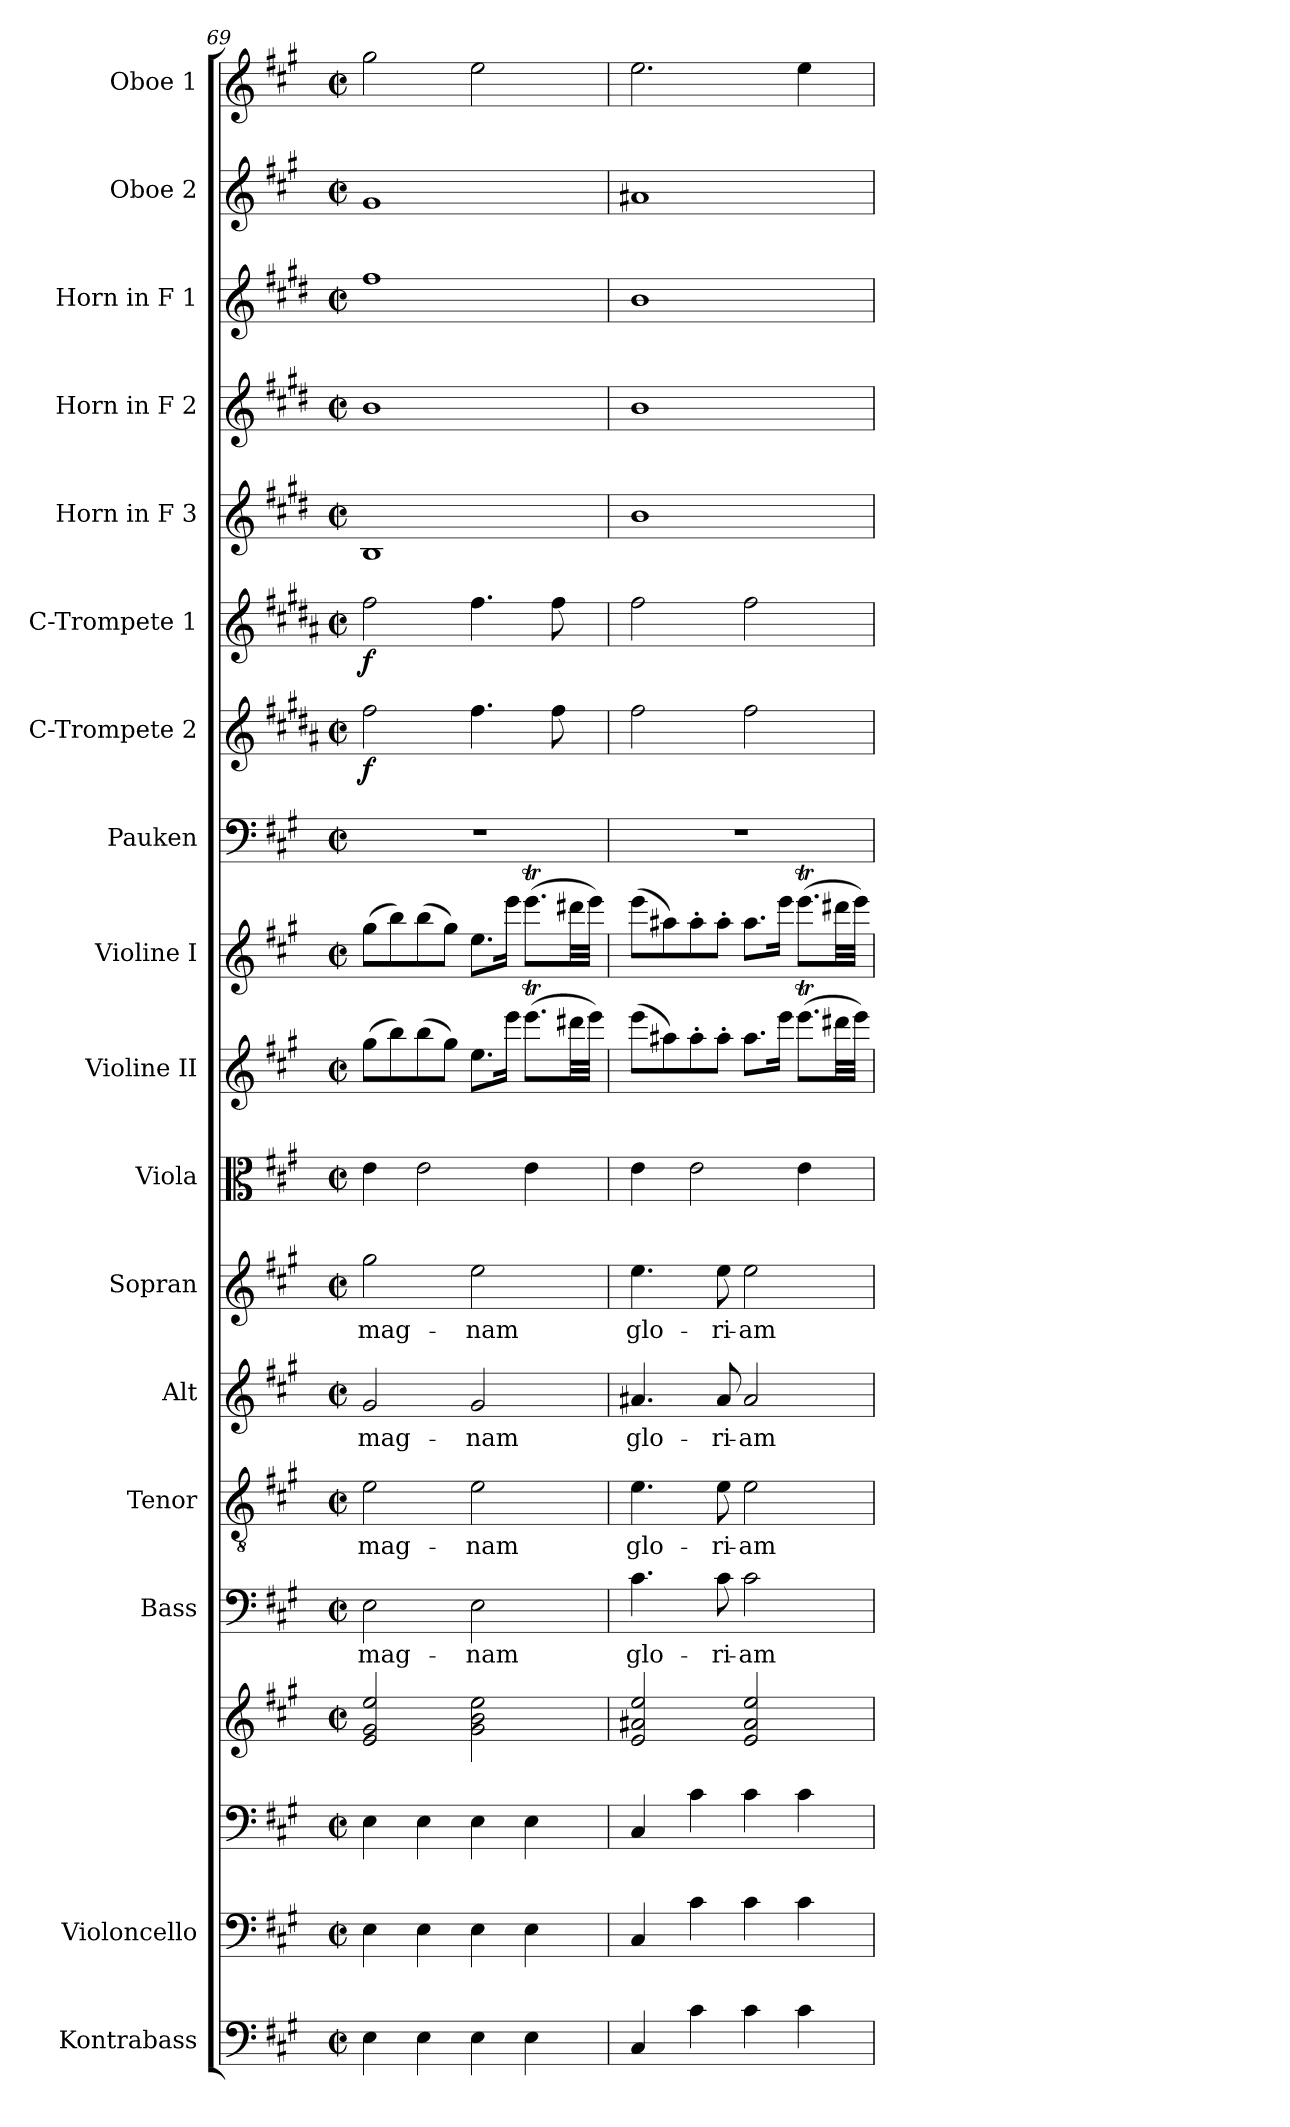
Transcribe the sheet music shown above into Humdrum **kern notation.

**kern	**kern	**kern	**kern	**kern	**text	**kern	**text	**kern	**text	**kern	**text	**kern	**kern	**kern	**kern	**kern	**dynam	**kern	**dynam	**kern	**kern	**kern	**kern	**kern
*part18	*part17	*part16	*part16	*part15	*part15	*part14	*part14	*part13	*part13	*part12	*part12	*part11	*part10	*part9	*part8	*part7	*part7	*part6	*part6	*part5	*part4	*part3	*part2	*part1
*staff19	*staff18	*staff17	*staff16	*staff15	*staff15	*staff14	*staff14	*staff13	*staff13	*staff12	*staff12	*staff11	*staff10	*staff9	*staff8	*staff7	*staff7	*staff6	*staff6	*staff5	*staff4	*staff3	*staff2	*staff1
*I"Kontrabass	*I"Violoncello	*	*	*I"Bass	*	*I"Tenor	*	*I"Alt	*	*I"Sopran	*	*I"Viola	*I"Violine II	*I"Violine I	*I"Pauken	*I"C-Trompete 2	*	*I"C-Trompete 1	*	*I"Horn in F 3	*I"Horn in F 2	*I"Horn in F 1	*I"Oboe 2	*I"Oboe 1
*I'Kb.	*I'Vc.	*	*	*I'B.	*	*I'T.	*	*I'A.	*	*I'S.	*	*I'Vla.	*I'Vl. II	*I'Vl. I	*I'Pk.	*I'C Trp. 2	*	*I'C Trp. 1	*	*	*	*	*I'Ob. 2	*I'Ob. 1
*clefF4	*clefF4	*clefF4	*clefG2	*clefF4	*	*clefGv2	*	*clefG2	*	*clefG2	*	*clefC3	*clefG2	*clefG2	*clefF4	*clefG2	*	*clefG2	*	*clefG2	*clefG2	*clefG2	*clefG2	*clefG2
*ITrd7c12	*	*	*	*	*	*	*	*	*	*	*	*	*	*	*	*ITrd1c2	*	*ITrd1c2	*	*ITrd4c7	*ITrd4c7	*ITrd4c7	*	*
*k[f#c#g#]	*k[f#c#g#]	*k[f#c#g#]	*k[f#c#g#]	*k[f#c#g#]	*	*k[f#c#g#]	*	*k[f#c#g#]	*	*k[f#c#g#]	*	*k[f#c#g#]	*k[f#c#g#]	*k[f#c#g#]	*k[f#c#g#]	*k[f#c#g#]	*	*k[f#c#g#]	*	*k[f#c#g#]	*k[f#c#g#]	*k[f#c#g#]	*k[f#c#g#]	*k[f#c#g#]
*A:	*A:	*A:	*A:	*A:	*	*A:	*	*A:	*	*A:	*	*A:	*A:	*A:	*A:	*A:	*	*A:	*	*A:	*A:	*A:	*A:	*A:
*M2/2	*M2/2	*M2/2	*M2/2	*M2/2	*	*M2/2	*	*M2/2	*	*M2/2	*	*M2/2	*M2/2	*M2/2	*M2/2	*M2/2	*	*M2/2	*	*M2/2	*M2/2	*M2/2	*M2/2	*M2/2
*met(c|)	*met(c|)	*met(c|)	*met(c|)	*met(c|)	*	*met(c|)	*	*met(c|)	*	*met(c|)	*	*met(c|)	*met(c|)	*met(c|)	*met(c|)	*met(c|)	*	*met(c|)	*	*met(c|)	*met(c|)	*met(c|)	*met(c|)	*met(c|)
=69	=69	=69	=69	=69	=69	=69	=69	=69	=69	=69	=69	=69	=69	=69	=69	=69	=69	=69	=69	=69	=69	=69	=69	=69
!	!	!	!	!	!LO:LY:b	!	!LO:LY:b	!	!LO:LY:b	!	!LO:LY:b	!	!	!	!	!	!LO:DY:b	!	!LO:DY:b	!	!	!	!	!
4EE\	4E\	4E\	2e/ 2g#/ 2ee/	2E\	mag-	2e\	mag-	2g#/	mag-	2gg#\	mag-	4e\	(>8gg#\L	(>8gg#\L	1r	2ee\	f	2ee\	f	1E	1e	1b	1g#	2gg#\
.	.	.	.	.	.	.	.	.	.	.	.	.	8bb\)	8bb\)	.	.	.	.	.	.	.	.	.	.
4EE\	4E\	4E\	.	.	.	.	.	.	.	.	.	2e\	(>8bb\	(>8bb\	.	.	.	.	.	.	.	.	.	.
.	.	.	.	.	.	.	.	.	.	.	.	.	8gg#\J)	8gg#\J)	.	.	.	.	.	.	.	.	.	.
!	!	!	!	!	!LO:LY:b	!	!LO:LY:b	!	!LO:LY:b	!	!LO:LY:b	!	!	!	!	!	!	!	!	!	!	!	!	!
4EE\	4E\	4E\	2g#\ 2b\ 2ee\	2E\	-nam	2e\	-nam	2g#/	-nam	2ee\	-nam	.	8.ee\L	8.ee\L	.	4.ee\	.	4.ee\	.	.	.	.	.	2ee\
.	.	.	.	.	.	.	.	.	.	.	.	.	16eee\Jk	16eee\Jk	.	.	.	.	.	.	.	.	.	.
4EE\	4E\	4E\	.	.	.	.	.	.	.	.	.	4e\	(>8.eeeT\L	(>8.eeeT\L	.	.	.	.	.	.	.	.	.	.
.	.	.	.	.	.	.	.	.	.	.	.	.	.	.	.	8ee\	.	8ee\	.	.	.	.	.	.
.	.	.	.	.	.	.	.	.	.	.	.	.	32ddd#X\LL	32ddd#X\LL	.	.	.	.	.	.	.	.	.	.
.	.	.	.	.	.	.	.	.	.	.	.	.	32eee\JJJ)	32eee\JJJ)	.	.	.	.	.	.	.	.	.	.
=70	=70	=70	=70	=70	=70	=70	=70	=70	=70	=70	=70	=70	=70	=70	=70	=70	=70	=70	=70	=70	=70	=70	=70	=70
!	!	!	!	!	!LO:LY:b	!	!LO:LY:b	!	!LO:LY:b	!	!LO:LY:b	!	!	!	!	!	!	!	!	!	!	!	!	!
4CC#/	4C#/	4C#/	2e/ 2a#X/ 2ee/	4.c#\	glo-	4.e\	glo-	4.a#X/	glo-	4.ee\	glo-	4e\	(>8eee\L	(>8eee\L	1r	2ee\	.	2ee\	.	1e	1e	1e	1a#X	2.ee\
.	.	.	.	.	.	.	.	.	.	.	.	.	8aa#X\)	8aa#X\)	.	.	.	.	.	.	.	.	.	.
4C#\	4c#\	4c#\	.	.	.	.	.	.	.	.	.	2e\	8aa#'>\	8aa#'>\	.	.	.	.	.	.	.	.	.	.
!	!	!	!	!	!LO:LY:b	!	!LO:LY:b	!	!LO:LY:b	!	!LO:LY:b	!	!	!	!	!	!	!	!	!	!	!	!	!
.	.	.	.	8c#\	-ri-	8e\	-ri-	8a#/	-ri-	8ee\	-ri-	.	8aa#'>\J	8aa#'>\J	.	.	.	.	.	.	.	.	.	.
!	!	!	!	!	!LO:LY:b	!	!LO:LY:b	!	!LO:LY:b	!	!LO:LY:b	!	!	!	!	!	!	!	!	!	!	!	!	!
4C#\	4c#\	4c#\	2e/ 2a#/ 2ee/	2c#\	-am	2e\	-am	2a#/	-am	2ee\	-am	.	8.aa#\L	8.aa#\L	.	2ee\	.	2ee\	.	.	.	.	.	.
.	.	.	.	.	.	.	.	.	.	.	.	.	16eee\Jk	16eee\Jk	.	.	.	.	.	.	.	.	.	.
4C#\	4c#\	4c#\	.	.	.	.	.	.	.	.	.	4e\	(>8.eeeT\L	(>8.eeeT\L	.	.	.	.	.	.	.	.	.	4ee\
.	.	.	.	.	.	.	.	.	.	.	.	.	32ddd#X\LL	32ddd#X\LL	.	.	.	.	.	.	.	.	.	.
.	.	.	.	.	.	.	.	.	.	.	.	.	32eee\JJJ)	32eee\JJJ)	.	.	.	.	.	.	.	.	.	.
=	=	=	=	=	=	=	=	=	=	=	=	=	=	=	=	=	=	=	=	=	=	=	=	=
*-	*-	*-	*-	*-	*-	*-	*-	*-	*-	*-	*-	*-	*-	*-	*-	*-	*-	*-	*-	*-	*-	*-	*-	*-
